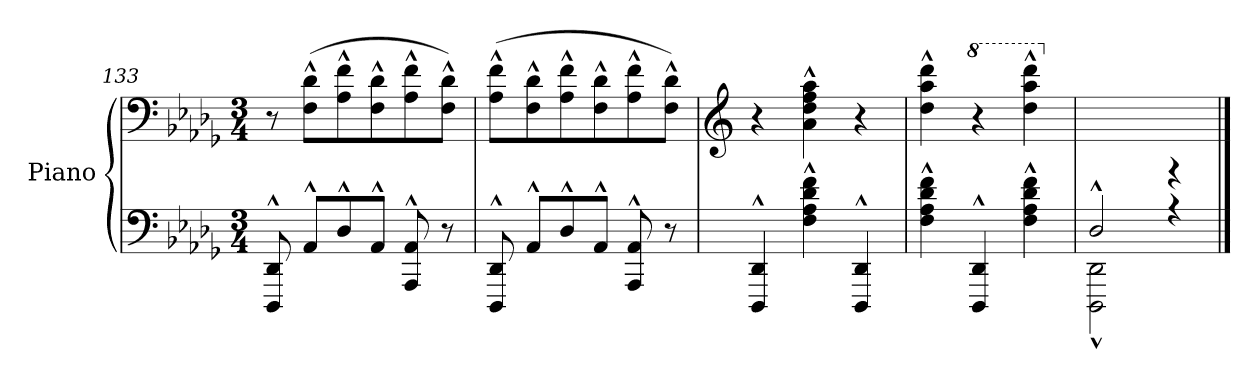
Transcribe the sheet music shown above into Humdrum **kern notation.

**kern	**kern
*part1	*part1
*staff2	*staff1
*I"Piano	*
*I'Pno	*
*clefF4	*clefF4
*k[b-e-a-d-g-]	*k[b-e-a-d-g-]
*M3/4	*M3/4
=133	=133
8DDD-/^^ 8DD-/^^	8r
8AA-^^/L	(8F\^^ 8d-\^^L
8D-^^/	8A-\^^ 8f\^^
8AA-^^/J	8F\^^ 8d-\^^
8AAA-/^^ 8AA-/^^	8A-\^^ 8f\^^
8r	8F\^^ 8d-\^^J)
=134	=134
8DDD-/^^ 8DD-/^^	(8A-\^^ 8f\^^L
8AA-^^/L	8F\^^ 8d-\^^
8D-^^/	8A-\^^ 8f\^^
8AA-^^/J	8F\^^ 8d-\^^
8AAA-/^^ 8AA-/^^	8A-\^^ 8f\^^
8r	8F\^^ 8d-\^^J)
=135	=135
*	*clefG2
4DDD-/^^ 4DD-/^^	4r
4F\^^ 4A-\^^ 4d-\^^ 4f\^^	4a-\^^ 4dd-\^^ 4ff\^^ 4aa-\^^
4DDD-/^^ 4DD-/^^	4r
=136	=136
4F\^^ 4A-\^^ 4d-\^^ 4f\^^	4dd-\^^ 4aa-\^^ 4ddd-\^^
*	*8va
4DDD-/^^ 4DD-/^^	4r
4F\^^ 4A-\^^ 4d-\^^ 4f\^^	4ddd-\^^ 4aaa-\^^ 4dddd-\^^
=137	=137
*^	*
*	*	*X8va
2D-^^/	2DDD-\^^ 2DD-\^^	2ryy
4ryy	4rA	4rF
*v	*v	*
==	==
*-	*-
